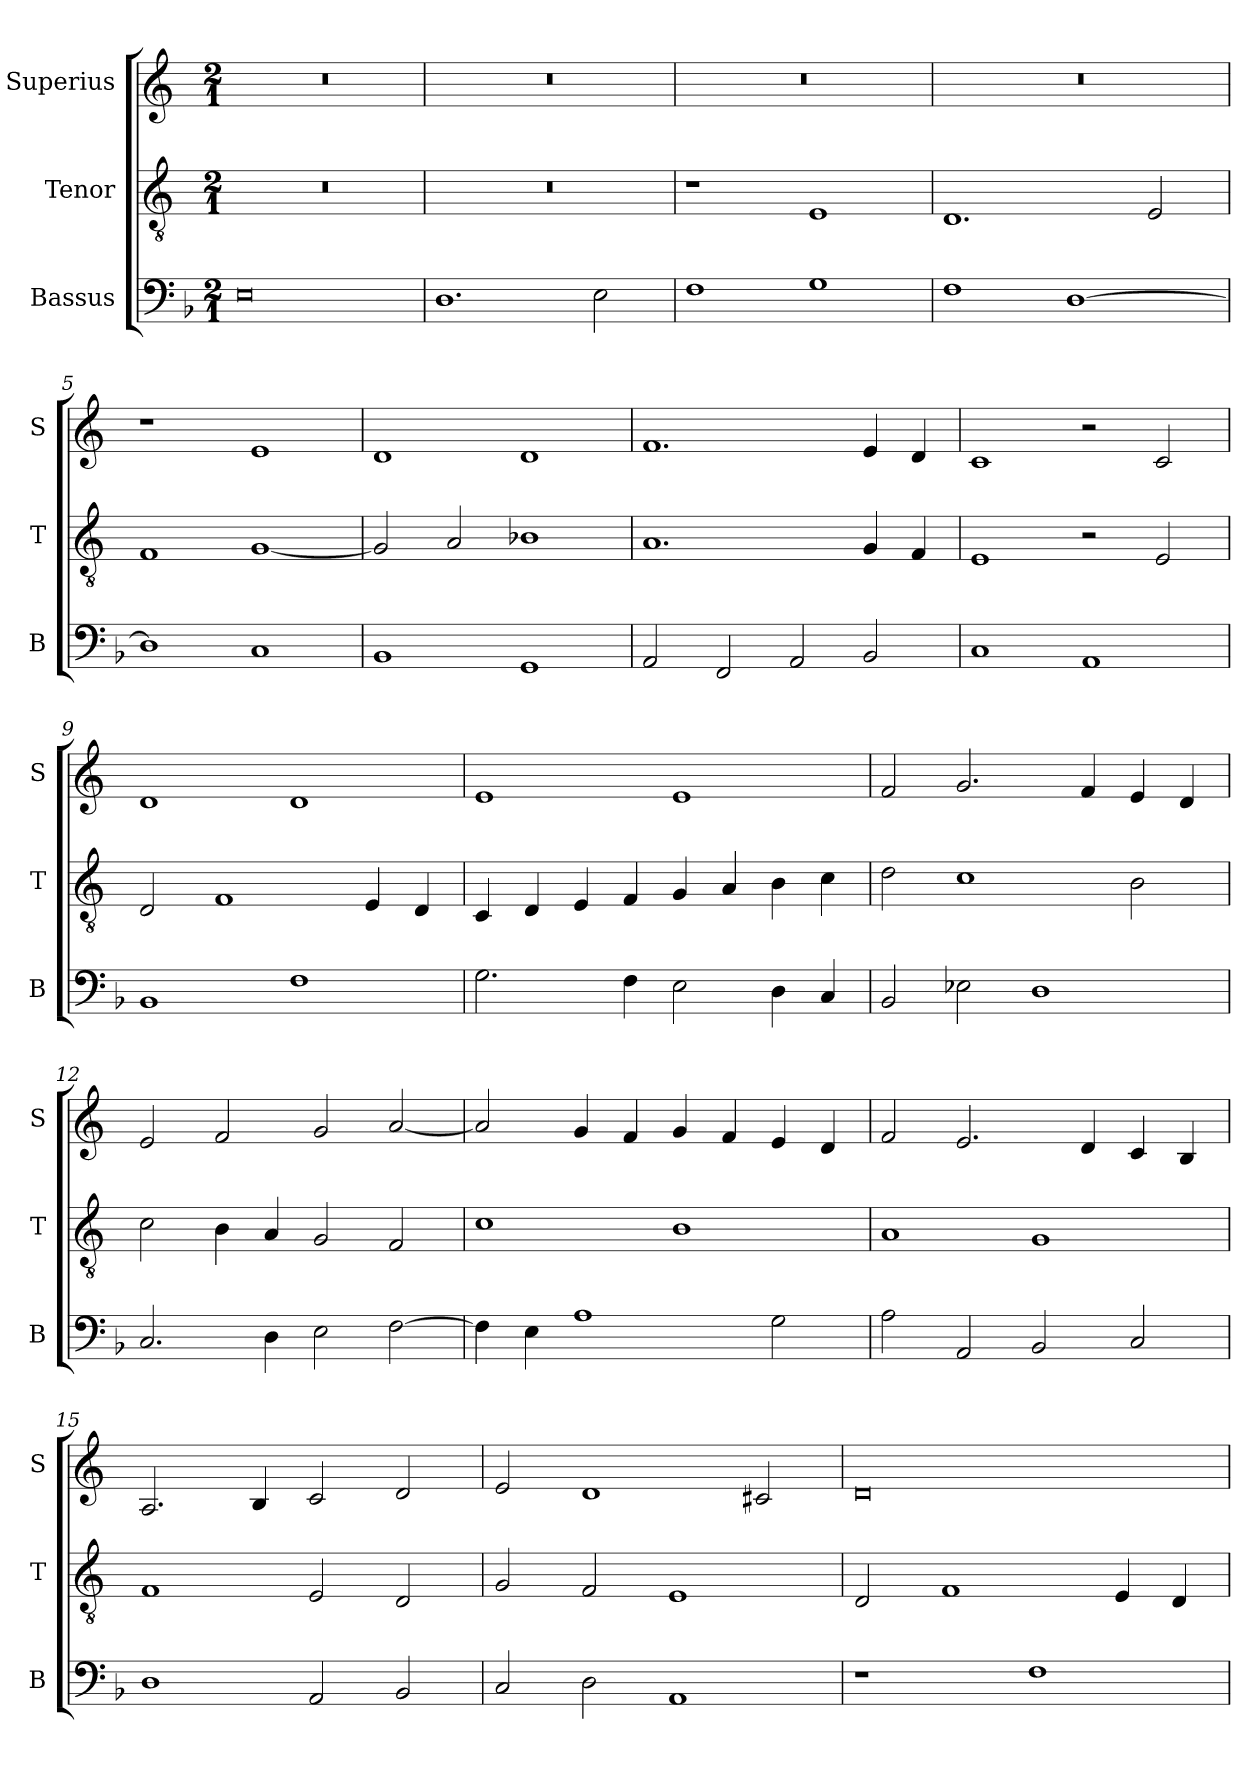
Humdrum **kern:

**kern	**kern	**kern
*part3	*part2	*part1
*staff3	*staff2	*staff1
*I"Bassus	*I"Tenor	*I"Superius
*I'B	*I'T	*I'S
*clefF4	*clefGv2	*clefG2
*k[b-]	*k[]	*k[]
*M2/1	*M2/1	*M2/1
=1	=1	=1
0E	0r	0r
=2	=2	=2
1.D	0r	0r
2E\	.	.
=3	=3	=3
1F	1r	0r
1G	1E	.
=4	=4	=4
1F	1.D	0r
[1D	.	.
.	2E/	.
=5	=5	=5
1D]	1F	1r
1C	[1G	1e
=6	=6	=6
1BB-	2G/]	1d
.	2A/	.
1GG	1B-X	1d
=7	=7	=7
2AA/	1.A	1.f
2FF/	.	.
2AA/	.	.
2BB-/	4G/	4e/
.	4F/	4d/
=8	=8	=8
1C	1E	1c
1AA	2r	2r
.	2E/	2c/
=9	=9	=9
1BB-	2D/	1d
.	1F	.
1F	.	1d
.	4E/	.
.	4D/	.
=10	=10	=10
2.G\	4C/	1e
.	4D/	.
.	4E/	.
4F\	4F/	.
2E\	4G/	1e
.	4A/	.
4D\	4B\	.
4C/	4c\	.
=11	=11	=11
2BB-/	2d\	2f/
2E-X\	1c	2.g/
1D	.	.
.	.	4f/
.	2B\	4e/
.	.	4d/
=12	=12	=12
2.C/	2c\	2e/
.	4B\	2f/
4D\	4A/	.
2E\	2G/	2g/
[2F\	2F/	[2a/
=13	=13	=13
4F\]	1c	2a/]
4E\	.	.
1A	.	4g/
.	.	4f/
.	1B	4g/
.	.	4f/
2G\	.	4e/
.	.	4d/
=14	=14	=14
2A\	1A	2f/
2AA/	.	2.e/
2BB-/	1G	.
.	.	4d/
2C/	.	4c/
.	.	4B/
=15	=15	=15
1D	1F	2.A/
.	.	4B/
2AA/	2E/	2c/
2BB-/	2D/	2d/
=16	=16	=16
2C/	2G/	2e/
2D\	2F/	1d
1AA	1E	.
.	.	2c#X/
=17	=17	=17
1r	2D/	0d
.	1F	.
1F	.	.
.	4E/	.
.	4D/	.
=	=	=
*-	*-	*-
